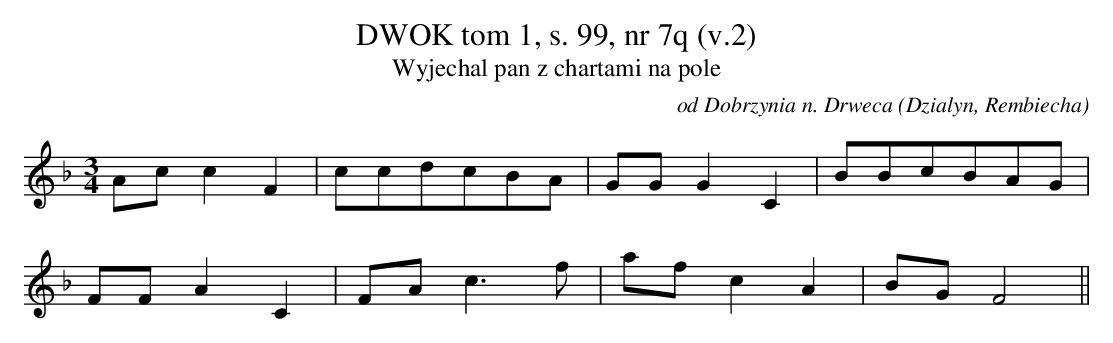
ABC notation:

X:1
T:DWOK tom 1, s. 99, nr 7q (v.2)
T: Wyjechal pan z chartami na pole
O: od Dobrzynia n. Drweca (Dzialyn, Rembiecha)
M: 3/4
L: 1/8
K: F
Acc2F2 | ccdcBA | GGG2C2 | BBcBAG |
FFA2C2 | FAc3f | afc2A2 | BGF4||
